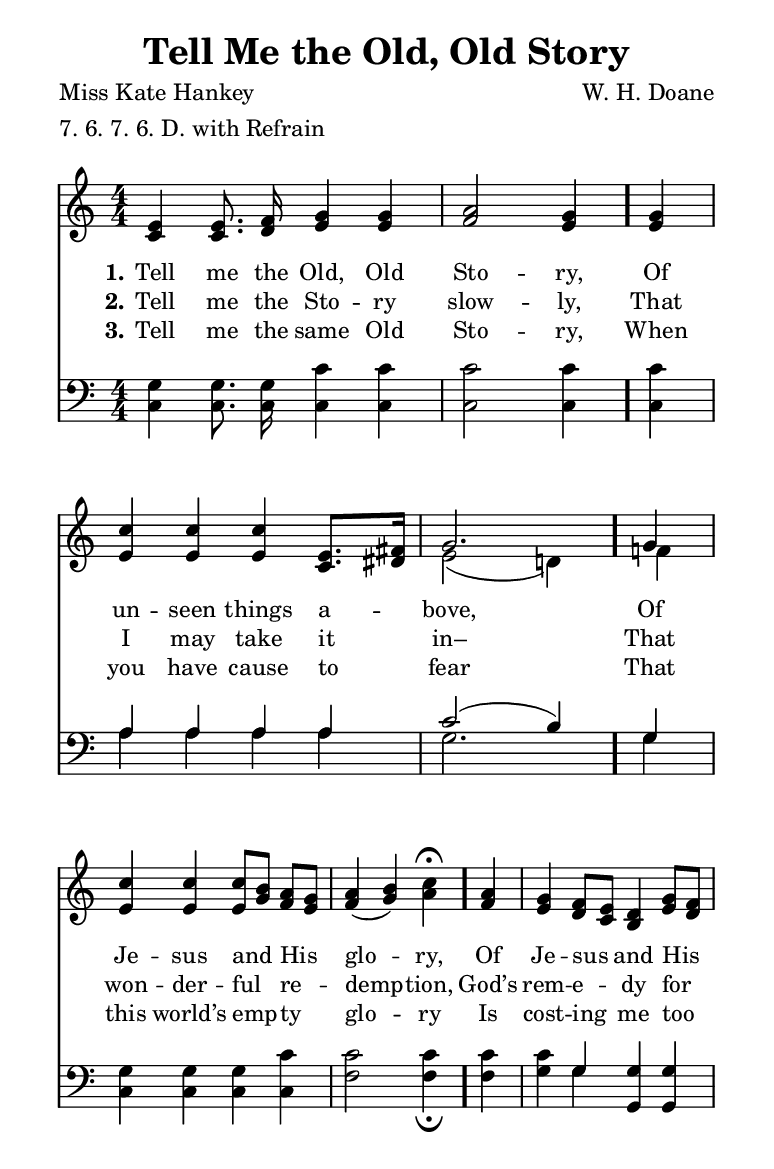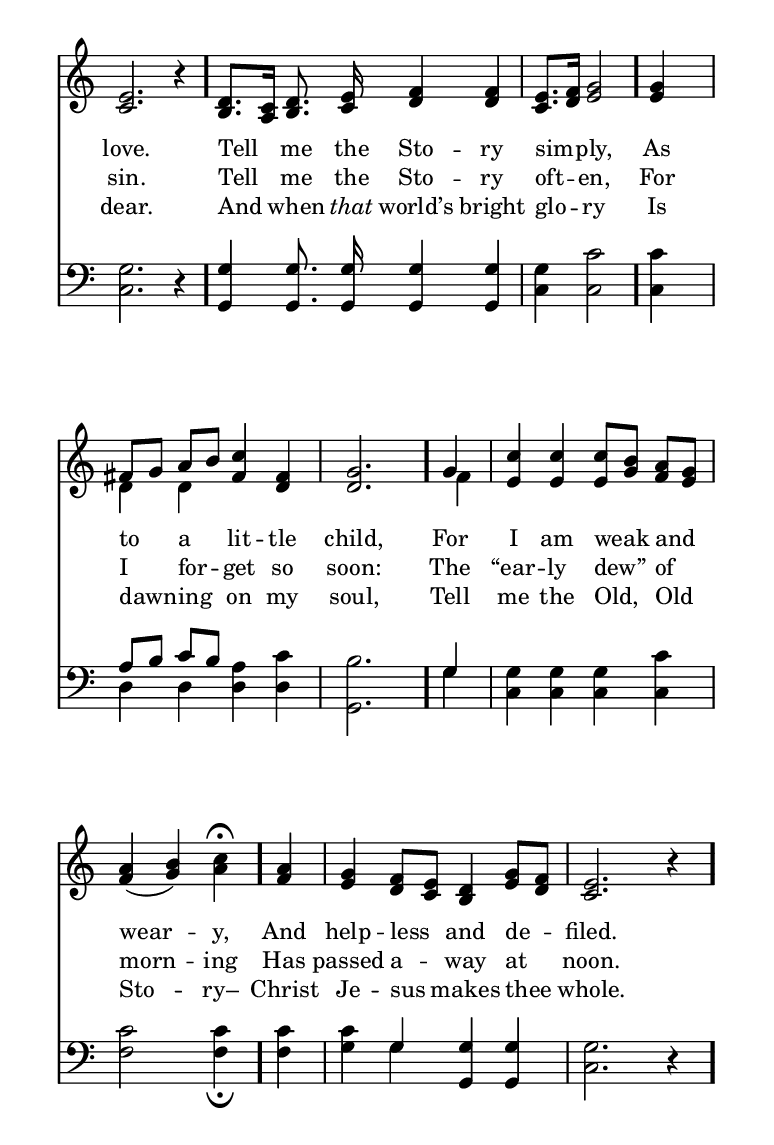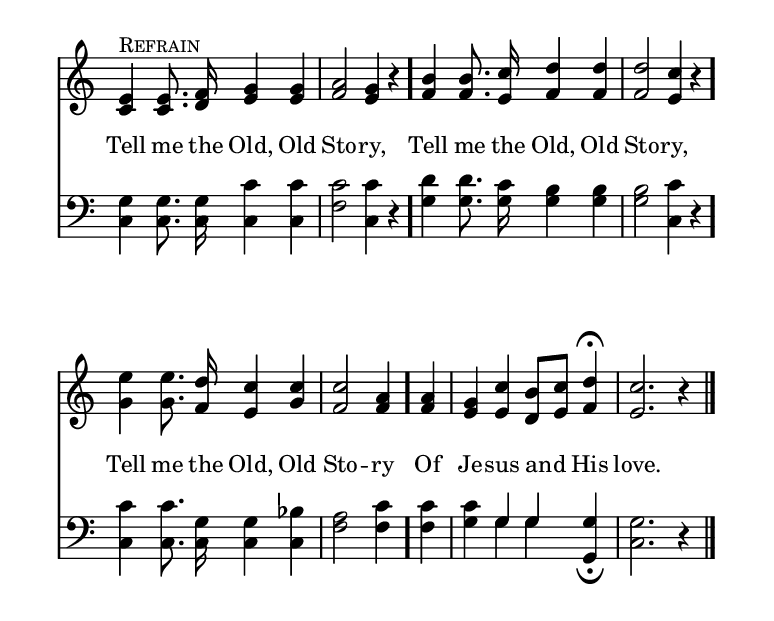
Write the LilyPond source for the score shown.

\include "common/global.ily"
\paper {
  \include "common/paper.ily"
  systems-per-page = ##f
}

\header{
  %gospel
  hymnnumber = "37"
  title = "Tell Me the Old, Old Story"
  tunename = ""
  meter = "7. 6. 7. 6. D. with Refrain"
  poet = "Miss Kate Hankey"
  composer = "W. H. Doane"
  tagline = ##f
}

% for fermata in MIDI
ta = { \tempo 4=80 }
tb = { \tempo 4=32 }

patternAA = { \ta c4 c8. c16 c4 c4 | c2 c4 }
patternBA = { \ta c4 | c4 c4 c4 c8.[ c16] | c2. }
patternBB = { \ta c4 | c4 c4 c4 c8.[ c16] | c2( c4) }
patternBC = { \ta c4 | c4 c4 c4 c4        | c2( c4) }
patternBD = { \ta c4 | c4 c4 c4 c4        | c2.     }
patternCA = { \ta c4 | c4 c4 c8[ c8] c8[ c8] | c4( c4) \tb c4 }
patternCB = { \ta c4 | c4 c4 c4      c4      | c2      \tb c4 }
patternCC = { \ta c4 | c4 c4 c8[ c8] c8[ c8] | c4( c4) \tb c4 }
patternCD = { \ta c4 | c4 c4 c4      c4      | c2      \tb c4 }
patternDA = { \ta c4 | c4 c8[ c8] c4 c8[ c8] | c2. c4 }
patternDB = { \ta c4 | c4 c4      c4 c4      | c2. c4 }
patternEA = { \ta c8.[ c16] c8. c16 c4 c4 | c8.[ c16] c2 }
patternEB = { \ta c4        c8. c16 c4 c4 | c4        c2 }
patternFA = { \ta c4 | c8[ c8] c8[ c8] c4 c4 | c2. }
patternFB = { \ta c4 | c4      c4      c4 c4 | c2. }
patternGA = { \ta c4 c8. c16 c4 c4 | c2 c4 c4 }
patternGB = { \ta c4 c8. c16 c4 c4 | c2 c4 }
patternHA = { \ta c4 | c4 c4 c8[ c8] \tb c4 \ta | c2. c4 }
patternHB = { \ta c4 | c4 c4 c4      \tb c4 \ta | c2. c4 }
patternHC = { \ta c4 | c4 c4 c8[ c8] \tb c4 \ta | c2. c4 }
patternHD = { \ta c4 | c4 c4 c4      \tb c4 \ta | c2. c4 }

global = {
  \include "common/overrides.ily"
  \override Staff.TimeSignature.style = #'numbered
  \time 4/4
  \override Score.MetronomeMark.transparent = ##t % hide all fermata changes too
  \ta
  \key c \major
  \autoBeamOff
}

notesSoprano = {
\global
\relative c' {

  \changePitch \patternAA { e e f g g | a g }
  \changePitch \patternBA { g | c c c e, fis | g }
  \changePitch \patternCA { g | c c c b a g | a b c\fermata }
  \changePitch \patternDA { a | g f e d g f | e r }

  \changePitch \patternEA { d c d e f f | e f g }
  \changePitch \patternFA { g | fis g a b c fis, | g }
  \changePitch \patternCA { g | c c c b a g | a b c\fermata }
  \changePitch \patternDA { a | g f e d g f | e r }

  << s^\markup { \small \caps "Refrain" }
  \changePitch \patternGA { e e f g g | a g r } >>
  \changePitch \patternGA { b b c d d | d c r }
  \changePitch \patternGB { e e d c c | c a }
  \changePitch \patternHA { a | g c b c d\fermata | c r }

  \bar "|."

}
}

notesAlto = {
\global
\relative e' {

  \changePitch \patternAA { c c d e e | f e }
  \changePitch \patternBB { e | e e e c dis | e d! }
  \changePitch \patternCC { f! | e e e g f e | f g a }
  \changePitch \patternDA { f | e d c b e d | c r }

  \changePitch \patternEA { b a b c d d | c d e }
  \changePitch \patternFB { e | d d fis d | d }
  \changePitch \patternCC { f | e e e g f e | f g a }
  \changePitch \patternDA { f | e d c b e d | c r }

  \changePitch \patternGA { c c d e e | f e r }
  \changePitch \patternGA { f f e f f | f e r }
  \changePitch \patternGB { g g f e g | f f }
  \changePitch \patternHC { f | e e d e f | e r }

}
}

notesTenor = {
\global
\relative a {

  \changePitch \patternAA { g g g c c | c c }
  \changePitch \patternBC { c a a a a | c b }
  \changePitch \patternCD { g | g g g c | c c }
  \changePitch \patternDB { c | c g g g | g r }

  \changePitch \patternEB { g g g g g | g c }
  \changePitch \patternFA { c a b c b a c | b }
  \changePitch \patternCD { g | g g g c | c c }
  \changePitch \patternDB { c | c g g g | g r }

  \changePitch \patternGA { g g g c c | c c r }
  \changePitch \patternGA { d d c b b | b c r }
  \changePitch \patternGB { c c g g bes | a c }
  \changePitch \patternHD { c | c g g g | g r }

}
}

notesBass = {
\global
\relative f {

  \changePitch \patternAA { c c c c c | c c }
  \changePitch \patternBD { c | a' a a a | g }
  \changePitch \patternCB { g | c, c c c | f f_\fermata }
  \changePitch \patternDB { f | g g g, g | c r }

  \changePitch \patternEB { g g g g g | c c }
  \changePitch \patternFB { c | d d d d | g, }
  \changePitch \patternCB { g' | c, c c c | f f_\fermata }
  \changePitch \patternDB { f | g g g, g | c r }

  \changePitch \patternGA { c c c c c | f c r }
  \changePitch \patternGA { g' g g g g | g c, r }
  \changePitch \patternGB { c c c c c | f f }
  \changePitch \patternHB { f | g g g g,_\fermata | c r }

}
}

Refrain = \lyricmode {

Tell me the Old, Old Sto -- ry, \bar "."
Tell me the Old, Old Sto -- ry, \bar "."
Tell me the Old, Old Sto -- ry \bar "."
Of Je -- sus and His love. \bar "."

}

wordsA = \lyricmode {
\set stanza = "1."

Tell me the Old, Old Sto -- ry, \bar "."
Of un -- seen things a -- bove, \bar "."
Of Je -- sus and His glo -- ry, \bar "."
Of Je -- sus and His love. \bar "."
Tell me the Sto -- ry sim -- ply, \bar "."
As to a lit -- tle child, \bar "."
For I am weak and wear -- y, \bar "."
And help -- less and de -- filed. \bar "."

}

wordsB = \lyricmode {
\set stanza = "2."

Tell me the Sto -- ry slow -- ly,
That I may take it in–
That won -- der -- ful re -- demp -- tion,
God’s rem -- e -- dy for sin.
Tell me the Sto -- ry oft -- en,
For I for -- get so soon:
The “ear -- ly dew” of morn -- ing
Has passed a -- way at noon.

\Refrain

}

wordsC = \lyricmode {
\set stanza = "3."

Tell me the same Old Sto -- ry,
When you have cause to fear
That this world’s emp -- ty glo -- ry
Is cost -- ing me too dear.
And when { \italicsOn } that { \italicsOff } world’s bright glo -- ry
Is dawn -- ing on my soul,
Tell me the Old, Old Sto -- ry–
Christ Je -- sus makes thee whole.

}

\score {
  \context ChoirStaff <<
    \context Staff = upper <<
      \set Staff.autoBeaming = ##f
      \set ChoirStaff.systemStartDelimiter = #'SystemStartBar
      \set ChoirStaff.printPartCombineTexts = ##f
      \partcombine #'(2 . 9) \notesSoprano \notesAlto
      \context NullVoice = sopranos { \voiceOne << \notesSoprano >> }
      \context NullVoice = altos { \voiceTwo << \notesAlto >> }
      \context Lyrics = one   \lyricsto sopranos \wordsA
      \context Lyrics = two   \lyricsto sopranos \wordsB
      \context Lyrics = three \lyricsto sopranos \wordsC
    >>
    \context Staff = men <<
      \set Staff.autoBeaming = ##f
      \clef bass
      \set ChoirStaff.printPartCombineTexts = ##f
      \partcombine #'(2 . 9) \notesTenor \notesBass
      \context NullVoice = tenors { \voiceOne << \notesTenor >> }
      \context NullVoice = basses { \voiceTwo << \notesBass >> }
    >>
  >>
  \layout {
    \include "common/layout.ily"
  }
  \midi{
    \include "common/midi.ily"
  }
}

\version "2.19.49"  % necessary for upgrading to future LilyPond versions.

% vi:set et ts=2 sw=2 ai nocindent syntax=lilypond:
